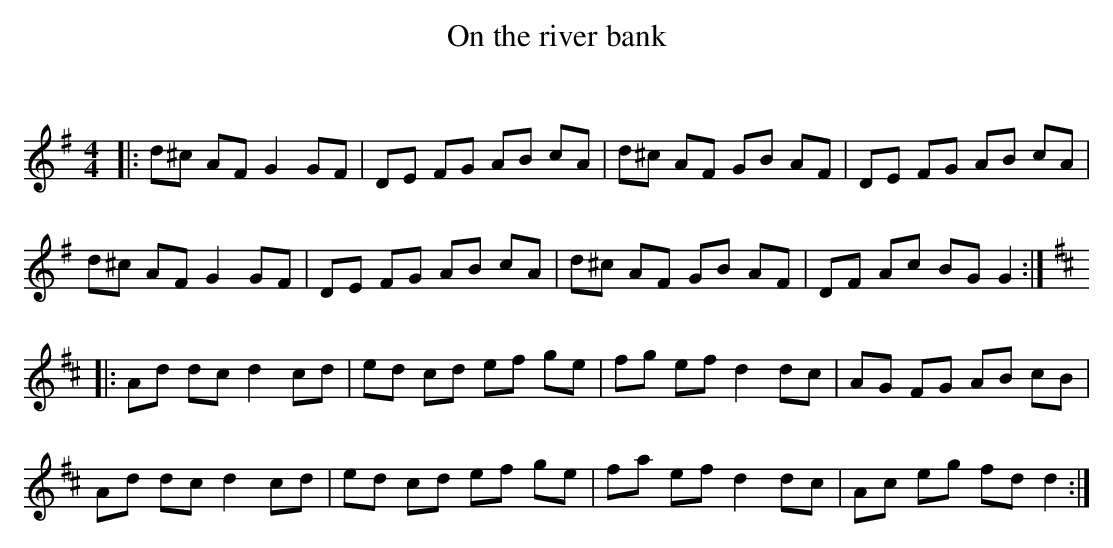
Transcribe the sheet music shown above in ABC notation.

X:1
T: On the river bank
C:
Q: 232
K:G
M:4/4
L:1/8
|:d^c AF G2 GF|DE FG AB cA|d^c AF GB AF|DE FG AB cA|
d^c AF G2 GF|DE FG AB cA|d^c AF GB AF|DF Ac BG G2:|
K:D
|:Ad dc d2 cd|ed cd ef ge|fg ef d2 dc|AG FG AB cB|
Ad dc d2 cd|ed cd ef ge|fa ef d2 dc|Ac eg fd d2:|
